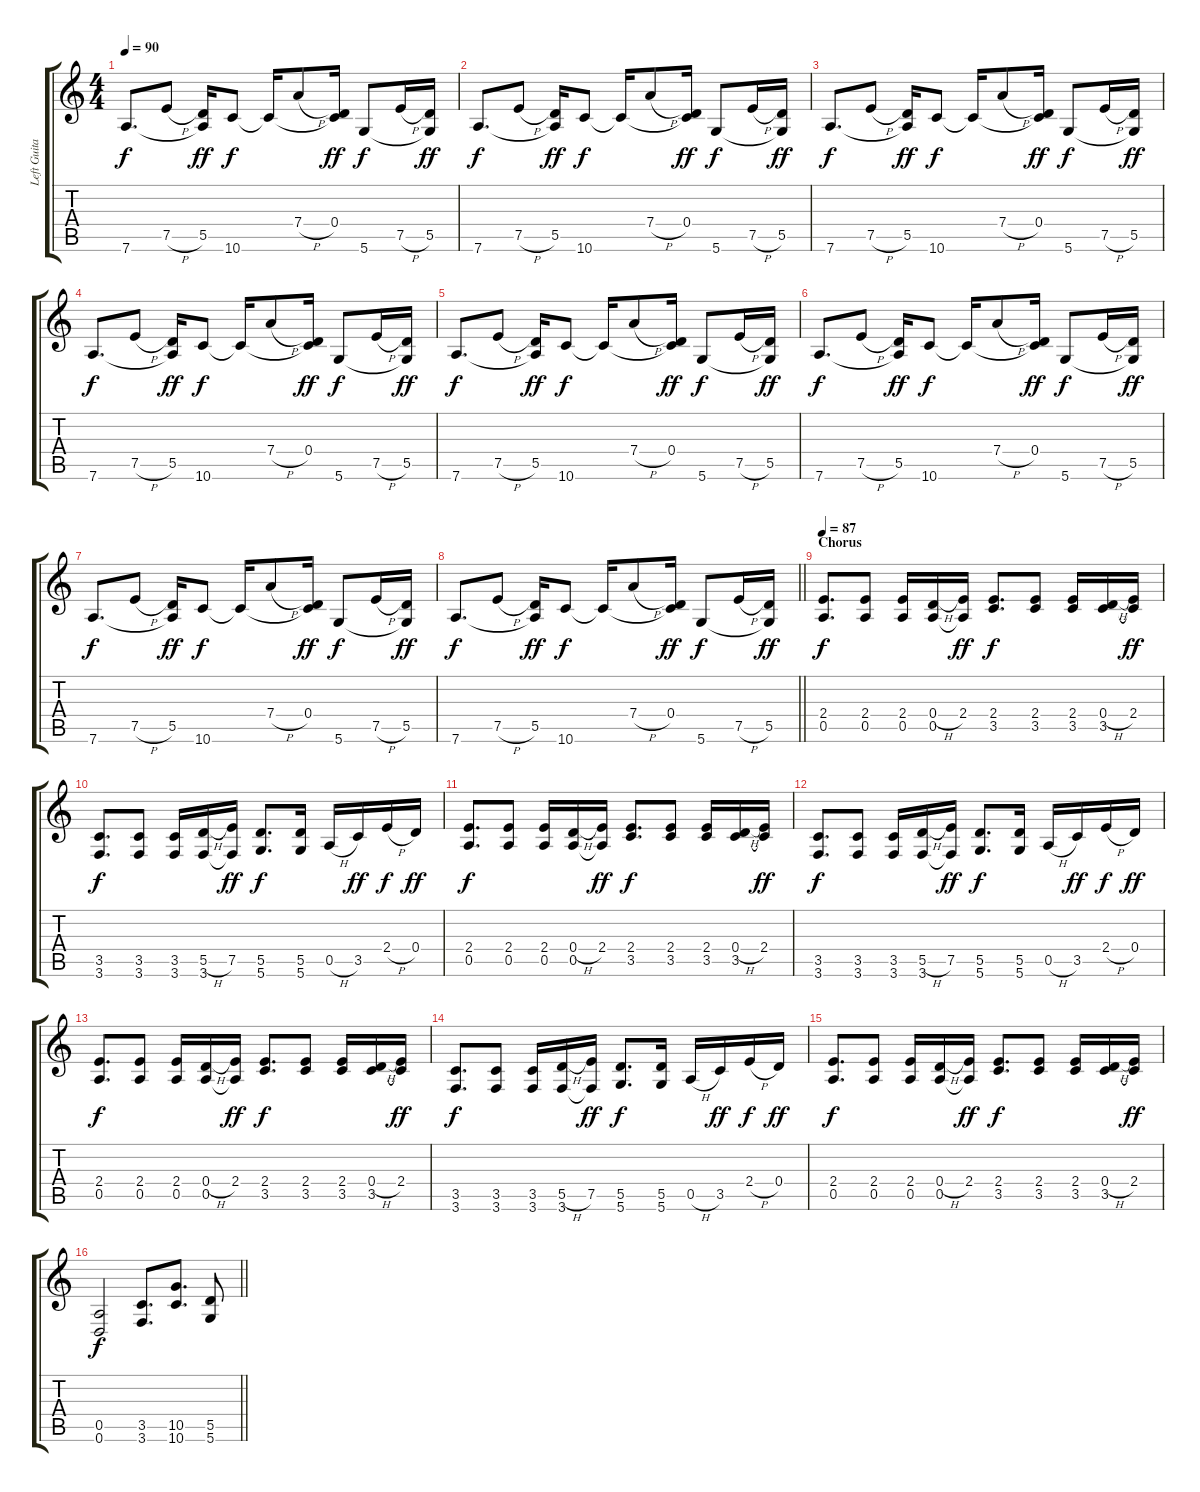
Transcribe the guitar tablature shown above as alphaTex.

\track ("Left Guitar" "Left Guita") {instrument distortionguitar}
\staff {score tabs}
\tuning (E4 B3 G3 D3 A2 D2) {hide}
\ts (4 4)
\section ("" "")
\tempo 90
\clef g2
\ks c
7.6.8{d dy f} 7.5{h}.8 (5.5 7.6{t}).16{dy ff} 10.6.8{dy f} 10.6{t}.16 7.4{h}.8 (0.4 10.6{t}).16{dy ff} 5.6.8{dy f} 7.5{h}.16 (5.5 5.6{t}).16{dy ff} |
7.6.8{d dy f} 7.5{h}.8 (5.5 7.6{t}).16{dy ff} 10.6.8{dy f} 10.6{t}.16 7.4{h}.8 (0.4 10.6{t}).16{dy ff} 5.6.8{dy f} 7.5{h}.16 (5.5 5.6{t}).16{dy ff} |
7.6.8{d dy f} 7.5{h}.8 (5.5 7.6{t}).16{dy ff} 10.6.8{dy f} 10.6{t}.16 7.4{h}.8 (0.4 10.6{t}).16{dy ff} 5.6.8{dy f} 7.5{h}.16 (5.5 5.6{t}).16{dy ff} |
7.6.8{d dy f} 7.5{h}.8 (5.5 7.6{t}).16{dy ff} 10.6.8{dy f} 10.6{t}.16 7.4{h}.8 (0.4 10.6{t}).16{dy ff} 5.6.8{dy f} 7.5{h}.16 (5.5 5.6{t}).16{dy ff} |
7.6.8{d dy f} 7.5{h}.8 (5.5 7.6{t}).16{dy ff} 10.6.8{dy f} 10.6{t}.16 7.4{h}.8 (0.4 10.6{t}).16{dy ff} 5.6.8{dy f} 7.5{h}.16 (5.5 5.6{t}).16{dy ff} |
7.6.8{d dy f} 7.5{h}.8 (5.5 7.6{t}).16{dy ff} 10.6.8{dy f} 10.6{t}.16 7.4{h}.8 (0.4 10.6{t}).16{dy ff} 5.6.8{dy f} 7.5{h}.16 (5.5 5.6{t}).16{dy ff} |
7.6.8{d dy f} 7.5{h}.8 (5.5 7.6{t}).16{dy ff} 10.6.8{dy f} 10.6{t}.16 7.4{h}.8 (0.4 10.6{t}).16{dy ff} 5.6.8{dy f} 7.5{h}.16 (5.5 5.6{t}).16{dy ff} |
\barLineRight lightlight
7.6.8{d dy f} 7.5{h}.8 (5.5 7.6{t}).16{dy ff} 10.6.8{dy f} 10.6{t}.16 7.4{h}.8 (0.4 10.6{t}).16{dy ff} 5.6.8{dy f} 7.5{h}.16 (5.5 5.6{t}).16{dy ff} |
\section ("" "Chorus")
\tempo 87
(2.4 0.5).8{d dy f} (2.4 0.5).8 (2.4 0.5).16 (0.4{h} 0.5).16 (2.4 0.5{t}).16{dy ff} (2.4 3.5).8{d dy f} (2.4 3.5).8 (2.4 3.5).16 (0.4{h} 3.5).16 (2.4 3.5{t}).16{dy ff} |
(3.5 3.6).8{d dy f} (3.5 3.6).8 (3.5 3.6).16 (5.5{h} 3.6).16 (7.5 3.6{t}).16{dy ff} (5.5 5.6).8{d dy f} (5.5 5.6).16 0.5{h}.16 3.5.16{dy ff} 2.4{h}.16{dy f} 0.4.16{dy ff} |
(2.4 0.5).8{d dy f} (2.4 0.5).8 (2.4 0.5).16 (0.4{h} 0.5).16 (2.4 0.5{t}).16{dy ff} (2.4 3.5).8{d dy f} (2.4 3.5).8 (2.4 3.5).16 (0.4{h} 3.5).16 (2.4 3.5{t}).16{dy ff} |
(3.5 3.6).8{d dy f} (3.5 3.6).8 (3.5 3.6).16 (5.5{h} 3.6).16 (7.5 3.6{t}).16{dy ff} (5.5 5.6).8{d dy f} (5.5 5.6).16 0.5{h}.16 3.5.16{dy ff} 2.4{h}.16{dy f} 0.4.16{dy ff} |
(2.4 0.5).8{d dy f} (2.4 0.5).8 (2.4 0.5).16 (0.4{h} 0.5).16 (2.4 0.5{t}).16{dy ff} (2.4 3.5).8{d dy f} (2.4 3.5).8 (2.4 3.5).16 (0.4{h} 3.5).16 (2.4 3.5{t}).16{dy ff} |
(3.5 3.6).8{d dy f} (3.5 3.6).8 (3.5 3.6).16 (5.5{h} 3.6).16 (7.5 3.6{t}).16{dy ff} (5.5 5.6).8{d dy f} (5.5 5.6).16 0.5{h}.16 3.5.16{dy ff} 2.4{h}.16{dy f} 0.4.16{dy ff} |
(2.4 0.5).8{d dy f} (2.4 0.5).8 (2.4 0.5).16 (0.4{h} 0.5).16 (2.4 0.5{t}).16{dy ff} (2.4 3.5).8{d dy f} (2.4 3.5).8 (2.4 3.5).16 (0.4{h} 3.5).16 (2.4 3.5{t}).16{dy ff} |
\barLineRight lightlight
(0.5 0.6).2{dy f} (3.5 3.6).8{d} (10.5 10.6).8{d} (5.5 5.6).8
